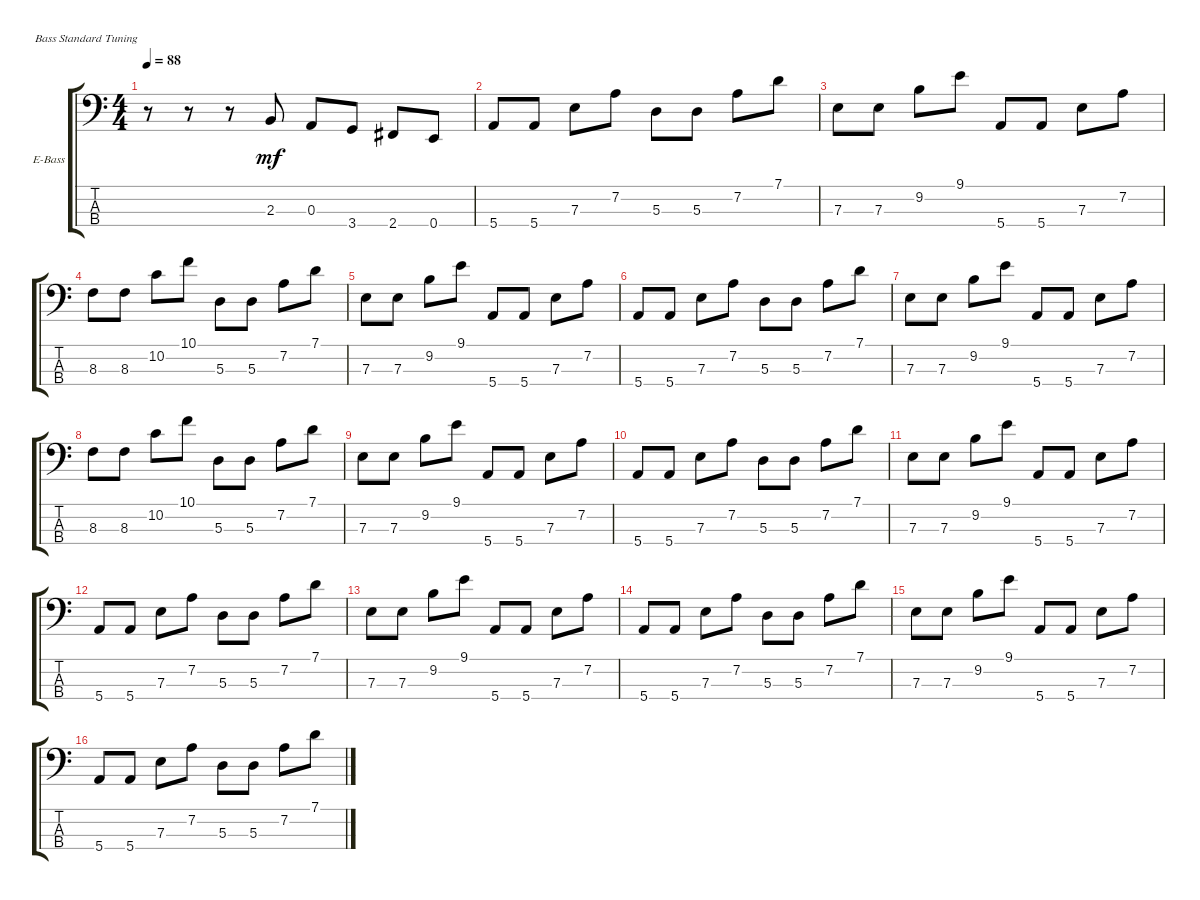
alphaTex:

\defaultSystemsLayout 4
\bracketExtendMode groupsimilarinstruments
\firstSystemTrackNameOrientation horizontal
\otherSystemsTrackNameOrientation horizontal
\track ("Electric Bass" "E-Bass") {instrument electricbassfinger}
\staff {score tabs}
\tuning (G2 D2 A1 E1)
\ts (4 4)
\tempo 88
\clef f4
\ks c
r.8{dy mf} r.8 r.8 2.3.8 0.3.8 3.4.8 2.4.8 0.4.8 |
5.4.8 5.4.8 7.3.8 7.2.8 5.3.8 5.3.8 7.2.8 7.1.8 |
7.3.8 7.3.8 9.2.8 9.1.8 5.4.8 5.4.8 7.3.8 7.2.8 |
8.3.8 8.3.8 10.2.8 10.1.8 5.3.8 5.3.8 7.2.8 7.1.8 |
7.3.8 7.3.8 9.2.8 9.1.8 5.4.8 5.4.8 7.3.8 7.2.8 |
5.4.8 5.4.8 7.3.8 7.2.8 5.3.8 5.3.8 7.2.8 7.1.8 |
7.3.8 7.3.8 9.2.8 9.1.8 5.4.8 5.4.8 7.3.8 7.2.8 |
8.3.8 8.3.8 10.2.8 10.1.8 5.3.8 5.3.8 7.2.8 7.1.8 |
7.3.8 7.3.8 9.2.8 9.1.8 5.4.8 5.4.8 7.3.8 7.2.8 |
5.4.8 5.4.8 7.3.8 7.2.8 5.3.8 5.3.8 7.2.8 7.1.8 |
7.3.8 7.3.8 9.2.8 9.1.8 5.4.8 5.4.8 7.3.8 7.2.8 |
5.4.8 5.4.8 7.3.8 7.2.8 5.3.8 5.3.8 7.2.8 7.1.8 |
7.3.8 7.3.8 9.2.8 9.1.8 5.4.8 5.4.8 7.3.8 7.2.8 |
5.4.8 5.4.8 7.3.8 7.2.8 5.3.8 5.3.8 7.2.8 7.1.8 |
7.3.8 7.3.8 9.2.8 9.1.8 5.4.8 5.4.8 7.3.8 7.2.8 |
5.4.8 5.4.8 7.3.8 7.2.8 5.3.8 5.3.8 7.2.8 7.1.8
